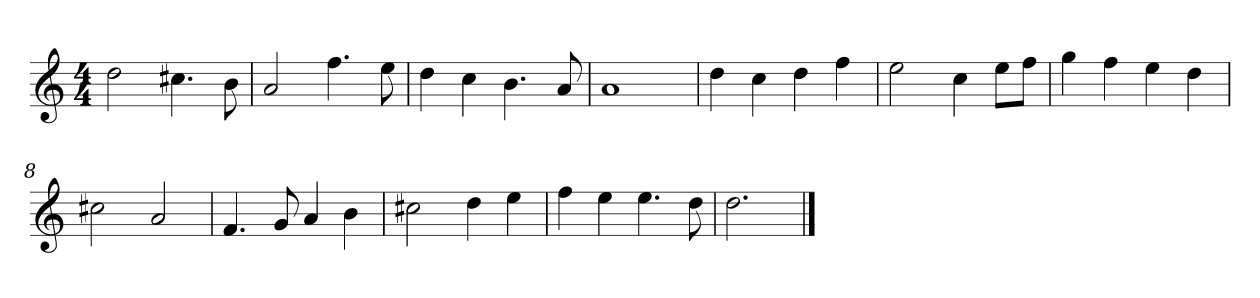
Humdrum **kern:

**kern
*part1
*staff1
*k[]
*M4/4
*MM120
=1
2dd
4.cc#X
8b
=2
2a
4.ff
8ee
=3
4dd
4cc
4.b
8a
=4
1a
=5
4dd
4cc
4dd
4ff
=6
2ee
4cc
8eeL
8ffJ
=7
4gg
4ff
4ee
4dd
=8
2cc#X
2a
=9
4.f
8g
4a
4b
=10
2cc#X
4dd
4ee
=11
4ff
4ee
4.ee
8dd
=12
2.dd
==
*-
